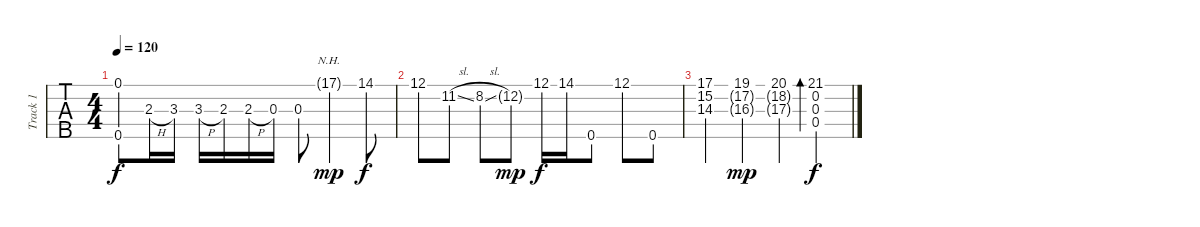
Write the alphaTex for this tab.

\track ("Track 1" "Track 1") {instrument banjo}
\staff {tabs}
\tuning (D4 B3 G3 D3 G4) {hide}
\displaytranspose 12
\ts (4 4)
\tempo 120
\clef g2
\ks c
(0.1 0.5).8{dy f} 2.3{h}.16 3.3.16 3.3{h}.16 2.3.16 2.3{h}.16 0.3.16 0.3.8 17.1{nh g}.4{dy mp} 14.1.8{dy f} |
12.1.8 11.2{sl}.8 8.2{sl}.8 12.2{g}.8{dy mp} 12.1.16{dy f} 14.1.16 0.5.8 12.1.8 0.5.8 |
(17.1 15.2 14.3).4 (19.1 17.2{g} 16.3{g}).4{dy mp} (20.1 18.2{g} 17.3{g}).4 (21.1 0.2 0.3 0.4).4{bd 60 dy f}
